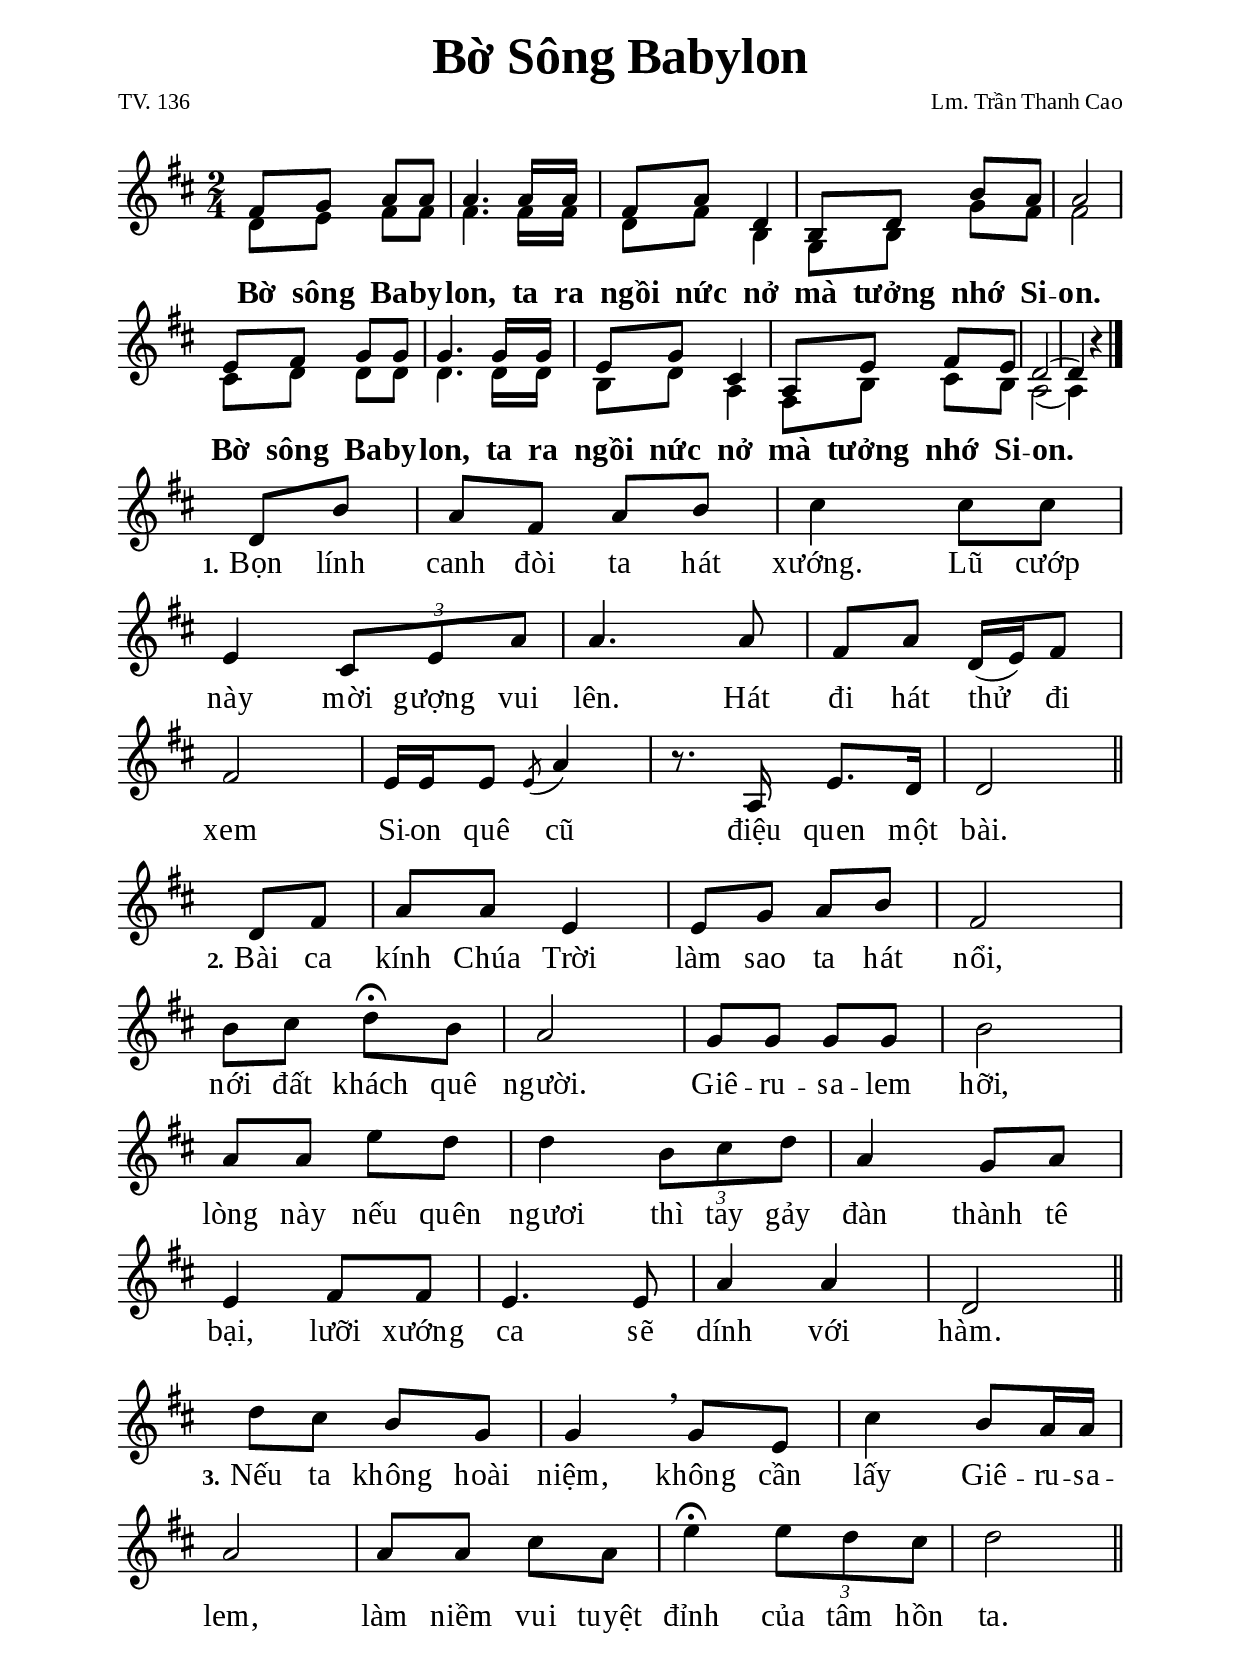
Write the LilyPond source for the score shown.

% Cài đặt chung
\version "2.20.0"
\include "english.ly"

\header {
  title = \markup { \fontsize #3 "Bờ Sông Babylon" }
  poet = "TV. 136"
  composer = "Lm. Trần Thanh Cao"
  arranger = " "
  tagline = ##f
}

\paper {
  #(set-paper-size "a4")
  top-margin = 10\mm
  bottom-margin = 10\mm
  left-margin = 20\mm
  right-margin = 20\mm
  indent = #0
  #(define fonts
    (make-pango-font-tree
      "Liberation Serif"
      "Liberation Serif"
      "Liberation Serif"
      (/ 20 20)))
  page-count = #1
}

% Nhạc điệp khúc
nhacDiepKhucSop= \relative c' {
  fs8 g a a |
  a4. a16 a |
  fs8 a d,4 |
  b8 d b' a |
  a2 |
  e8 fs g g |
  g4. g16 g |
  e8 g cs,4 |
  a8 e' fs e |
  d2 ( |
  d4) r \bar "|."
}

nhacDiepKhucBass= \relative c' {
  d8 e fs fs |
  fs4. fs16 fs |
  d8 fs b,4 |
  g8 b g' fs |
  fs2 |
  cs8 d d d |
  d4. d16 d |
  b8 d a4 |
  fs8 b cs b |
  a2 ( |
  a4) r
}

% Nhạc phiên khúc
nhacPhienKhucMot = \relative c' {
  \partial 4 d8 b' |
  a fs a b |
  cs4 cs8 cs |
  e,4 \tuplet 3/2 { cs8 e a } |
  a4. a8 |
  fs8 a d,16 (e) fs8 |
  fs2 |
  e16 e e8 \acciaccatura e8 a4 |
  r8. a,16 e'8. d16 |
  d2 \bar "||"
}

nhacPhienKhucHai = \relative c' {
  \partial 4 d8 fs |
  a a e4 |
  e8 g a b |
  fs2 |
  b8 cs d \fermata b |
  a2 |
  g8 g g g |
  b2 |
  a8 a e' d |
  d4 \tuplet 3/2 { b8 cs d } |
  a4 g8 a |
  e4 fs8 fs |
  e4. e8 |
  a4 a |
  d,2 \bar "||"
}

nhacPhienKhucBa = \relative c'' {
  d8 cs b g |
  g4 \breathe g8 e |
  cs'4 b8 a16 a |
  a2 |
  a8 a cs a |
  e'4 \fermata \tuplet 3/2 { e8 d cs } |
  d2 \bar "||"
}

% Lời điệp khúc
loiDiepKhuc = \lyricmode {
  Bờ sông Ba -- by -- lon,
  ta ra ngồi nức nở mà tưởng nhớ Si -- on.
  Bờ sông Ba -- by -- lon,
  ta ra ngồi nức nở mà tưởng nhớ Si -- on.
}

% Lời phiên khúc
loiPhienKhucMot = \lyricmode {
  \set stanza = #"1."
  Bọn lính canh đòi ta hát xướng.
  Lũ cướp này mời gượng vui lên.
  Hát đi hát thử đi xem Si -- on quê cũ
  điệu quen một bài.
}

loiPhienKhucHai = \lyricmode {
  \set stanza = #"2."
  Bài ca kính Chúa Trời làm sao ta hát nổi,
  nới đất khách quê người.
  Giê -- ru -- sa -- lem hỡi,
  lòng này nếu quên ngươi
  thì tay gảy đàn thành tê bại,
  lưỡi xướng ca sẽ dính với hàm.
}

loiPhienKhucBa = \lyricmode {
  \set stanza = #"3."
  Nếu ta không hoài niệm,
  không cần lấy Giê -- ru -- sa -- lem,
  làm niềm vui tuyệt đỉnh của tâm hồn ta.
}


% Dàn trang
\score {
  \new ChoirStaff <<
    \new Staff = diepKhuc \with {
        \consists "Merge_rests_engraver"
        \magnifyStaff #(magstep +1)
      }
      <<
      \new Voice = beSop {
        \voiceOne \key d \major \time 2/4 \nhacDiepKhucSop
      }
      \new Voice = beBas {
        \voiceTwo \key d \major \time 2/4 \nhacDiepKhucBass
      }
    >>
    \new Lyrics \lyricsto beSop \loiDiepKhuc
  >>
  \layout {
    \override Lyrics.LyricText.font-series = #'bold
    \override Lyrics.LyricText.font-size = #+3
    \override Lyrics.LyricSpace.minimum-distance = #1.5
    \override Score.BarNumber.break-visibility = ##(#f #f #f)
  }
}

\score {
  \new ChoirStaff <<
    \new Staff = phienKhuc \with {
        \magnifyStaff #(magstep +1)
      }
      <<
      \new Voice = beSop {
        \key d \major \time 2/4 \nhacPhienKhucMot
      }
    >>
    \new Lyrics \lyricsto beSop \loiPhienKhucMot
  >>
  \layout {
    \override Staff.TimeSignature.transparent = ##t
    \override Lyrics.LyricText.font-size = #+3
    \override Lyrics.LyricSpace.minimum-distance = #2.0
    \override Score.BarNumber.break-visibility = ##(#f #f #f)
    
  } 
}

\score {
  \new ChoirStaff <<
    \new Staff = phienKhuc \with {
        \magnifyStaff #(magstep +1)
      }
      <<
      \new Voice = beSop {
        \key d \major \time 2/4 \nhacPhienKhucHai
      }
    >>
    \new Lyrics \lyricsto beSop \loiPhienKhucHai
  >>
  \layout {
    \override Staff.TimeSignature.transparent = ##t
    \override Lyrics.LyricText.font-size = #+3
    \override Lyrics.LyricSpace.minimum-distance = #2.0
    \override Score.BarNumber.break-visibility = ##(#f #f #f)
    
  } 
}

\score {
  \new ChoirStaff <<
    \new Staff = phienKhuc \with {
        \magnifyStaff #(magstep +1)
      }
      <<
      \new Voice = beSop {
        \key d \major \time 2/4 \nhacPhienKhucBa
      }
    >>
    \new Lyrics \lyricsto beSop \loiPhienKhucBa
  >>
  \layout {
    \override Staff.TimeSignature.transparent = ##t
    \override Lyrics.LyricText.font-size = #+3
    \override Lyrics.LyricSpace.minimum-distance = #2.0
    \override Score.BarNumber.break-visibility = ##(#f #f #f)
   
  } 
}
